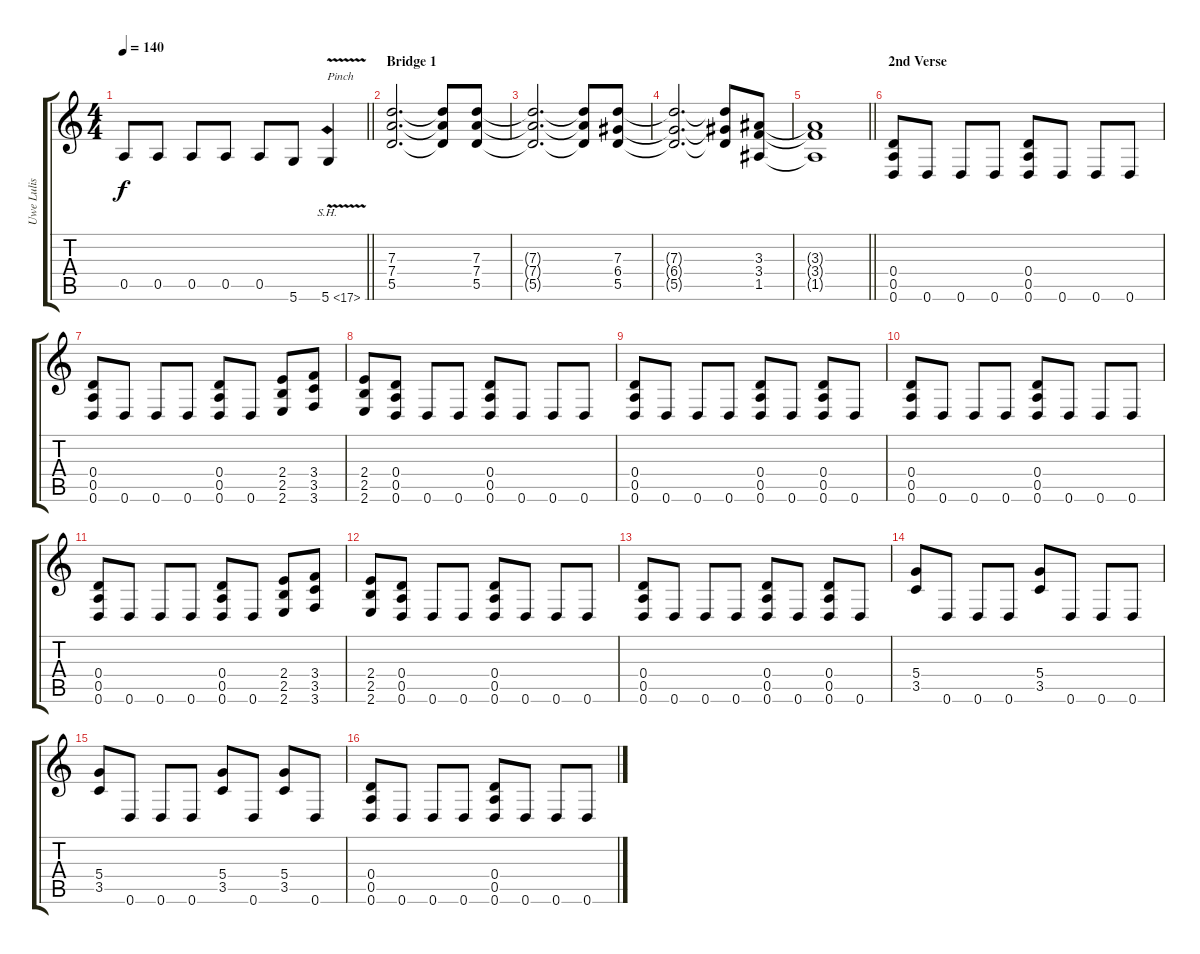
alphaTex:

\track ("Uwe Lulis" "Uwe Lulis") {instrument distortionguitar}
\staff {score tabs}
\tuning (E4 B3 G3 D3 A2 D2) {hide}
\ts (4 4)
\tempo 140
\clef g2
\barLineRight lightlight
\ks c
0.5.8{dy f} 0.5.8 0.5.8 0.5.8 0.5.8 5.6.8 5.6{sh 12 v}.4{txt "Pinch"} |
\section ("" "Bridge 1")
(7.3 7.4 5.5).2{d} (7.3{t} 7.4{t} 5.5{t}).8 (7.3 7.4 5.5).8 |
(7.3{t} 7.4{t} 5.5{t}).2{d} (7.3{t} 7.4{t} 5.5{t}).8 (7.3 6.4 5.5).8 |
(7.3{t} 6.4{t} 5.5{t}).2{d} (7.3{t} 6.4{t} 5.5{t}).8 (3.3 3.4 1.5).8 |
\barLineRight lightlight
(3.3{t} 3.4{t} 1.5{t}).1 |
\section ("" "2nd Verse")
(0.4 0.5 0.6).8 0.6.8 0.6.8 0.6.8 (0.4 0.5 0.6).8 0.6.8 0.6.8 0.6.8 |
(0.4 0.5 0.6).8 0.6.8 0.6.8 0.6.8 (0.4 0.5 0.6).8 0.6.8 (2.4 2.5 2.6).8 (3.4 3.5 3.6).8 |
(2.4 2.5 2.6).8 (0.4 0.5 0.6).8 0.6.8 0.6.8 (0.4 0.5 0.6).8 0.6.8 0.6.8 0.6.8 |
(0.4 0.5 0.6).8 0.6.8 0.6.8 0.6.8 (0.4 0.5 0.6).8 0.6.8 (0.4 0.5 0.6).8 0.6.8 |
(0.4 0.5 0.6).8 0.6.8 0.6.8 0.6.8 (0.4 0.5 0.6).8 0.6.8 0.6.8 0.6.8 |
(0.4 0.5 0.6).8 0.6.8 0.6.8 0.6.8 (0.4 0.5 0.6).8 0.6.8 (2.4 2.5 2.6).8 (3.4 3.5 3.6).8 |
(2.4 2.5 2.6).8 (0.4 0.5 0.6).8 0.6.8 0.6.8 (0.4 0.5 0.6).8 0.6.8 0.6.8 0.6.8 |
(0.4 0.5 0.6).8 0.6.8 0.6.8 0.6.8 (0.4 0.5 0.6).8 0.6.8 (0.4 0.5 0.6).8 0.6.8 |
(5.4 3.5).8 0.6.8 0.6.8 0.6.8 (5.4 3.5).8 0.6.8 0.6.8 0.6.8 |
(5.4 3.5).8 0.6.8 0.6.8 0.6.8 (5.4 3.5).8 0.6.8 (5.4 3.5).8 0.6.8 |
(0.4 0.5 0.6).8 0.6.8 0.6.8 0.6.8 (0.4 0.5 0.6).8 0.6.8 0.6.8 0.6.8
